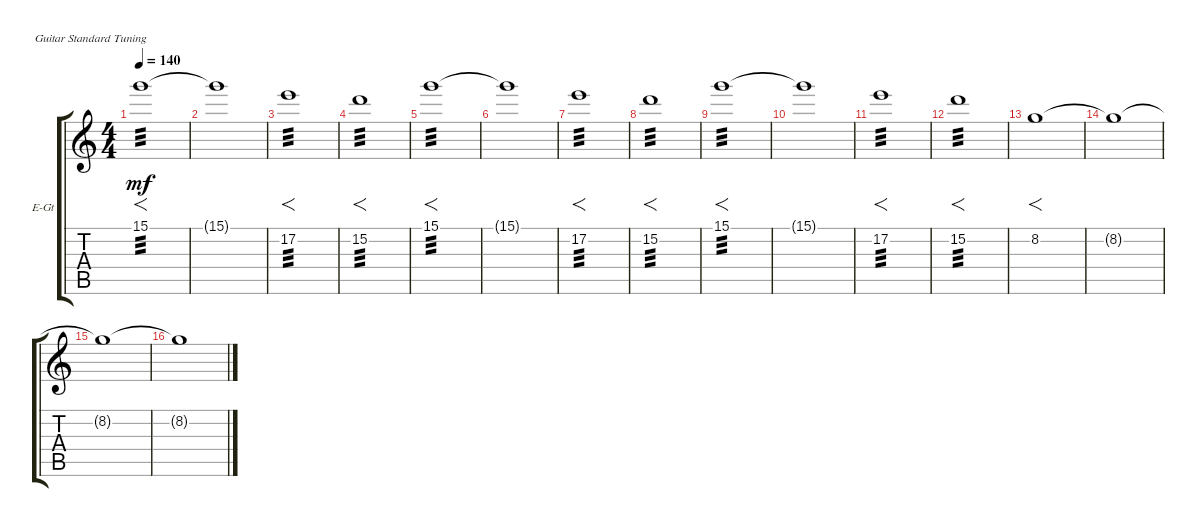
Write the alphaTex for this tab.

\defaultSystemsLayout 4
\bracketExtendMode groupsimilarinstruments
\firstSystemTrackNameOrientation horizontal
\otherSystemsTrackNameOrientation horizontal
\track ("Electric Guitar (Strings)" "E-Gt") {instrument overdrivenguitar}
\staff {score tabs}
\tuning (E4 B3 G3 D3 A2 E2)
\ts (4 4)
\tempo 140
\clef g2
\scale
0.333333
\ks c
15.1.1{f tp 3 dy mf} |
\scale
0.333333 15.1{t}.1 |
\scale
0.333333 17.2.1{f tp 3} |
\scale
0.333333 15.2.1{f tp 3} |
\scale
0.333333 15.1.1{f tp 3} |
\scale
0.333333 15.1{t}.1 |
\scale
0.333333 17.2.1{f tp 3} |
\scale
0.333333 15.2.1{f tp 3} |
\scale
0.333333 15.1.1{f tp 3} |
\scale
0.333333 15.1{t}.1 |
\scale
0.333333 17.2.1{f tp 3} |
\scale
0.333333 15.2.1{f tp 3} |
\scale
0.333333 8.2.1{f} |
\scale
0.333333 8.2{t}.1 |
\scale
0.333333 8.2{t}.1 |
\scale
0.333333 8.2{t}.1
